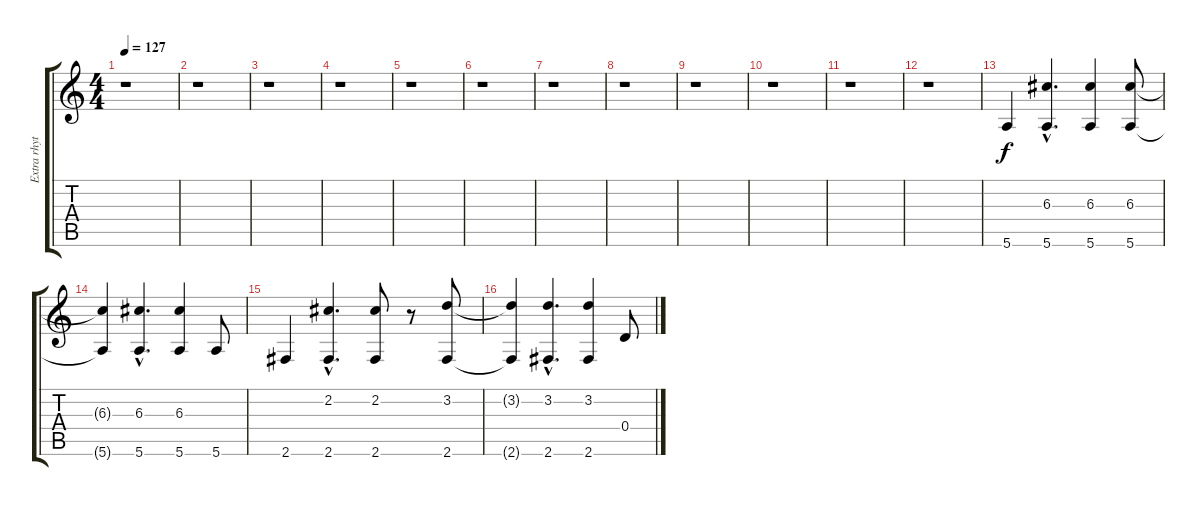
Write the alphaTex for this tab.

\track ("Extra rhythm" "Extra rhyt") {instrument overdrivenguitar}
\staff {score tabs}
\tuning (E4 B3 G3 D3 A2 E2) {hide}
\ts (4 4)
\tempo 127
\clef g2
\ks c
r.1{dy f} |
r.1 |
r.1 |
r.1 |
r.1 |
r.1 |
r.1 |
r.1 |
r.1 |
r.1 |
r.1 |
r.1 |
5.6.4 (6.3{hac} 5.6{hac}).4{d} (6.3 5.6).4 (6.3 5.6).8 |
(6.3{t} 5.6{t}).4 (6.3{hac} 5.6{hac}).4{d} (6.3 5.6).4 5.6.8 |
2.6.4 (2.2{hac} 2.6{hac}).4{d} (2.2 2.6).8 r.8 (3.2 2.6).8 |
(3.2{t} 2.6{t}).4 (3.2{hac} 2.6{hac}).4{d} (3.2 2.6).4 0.4.8
